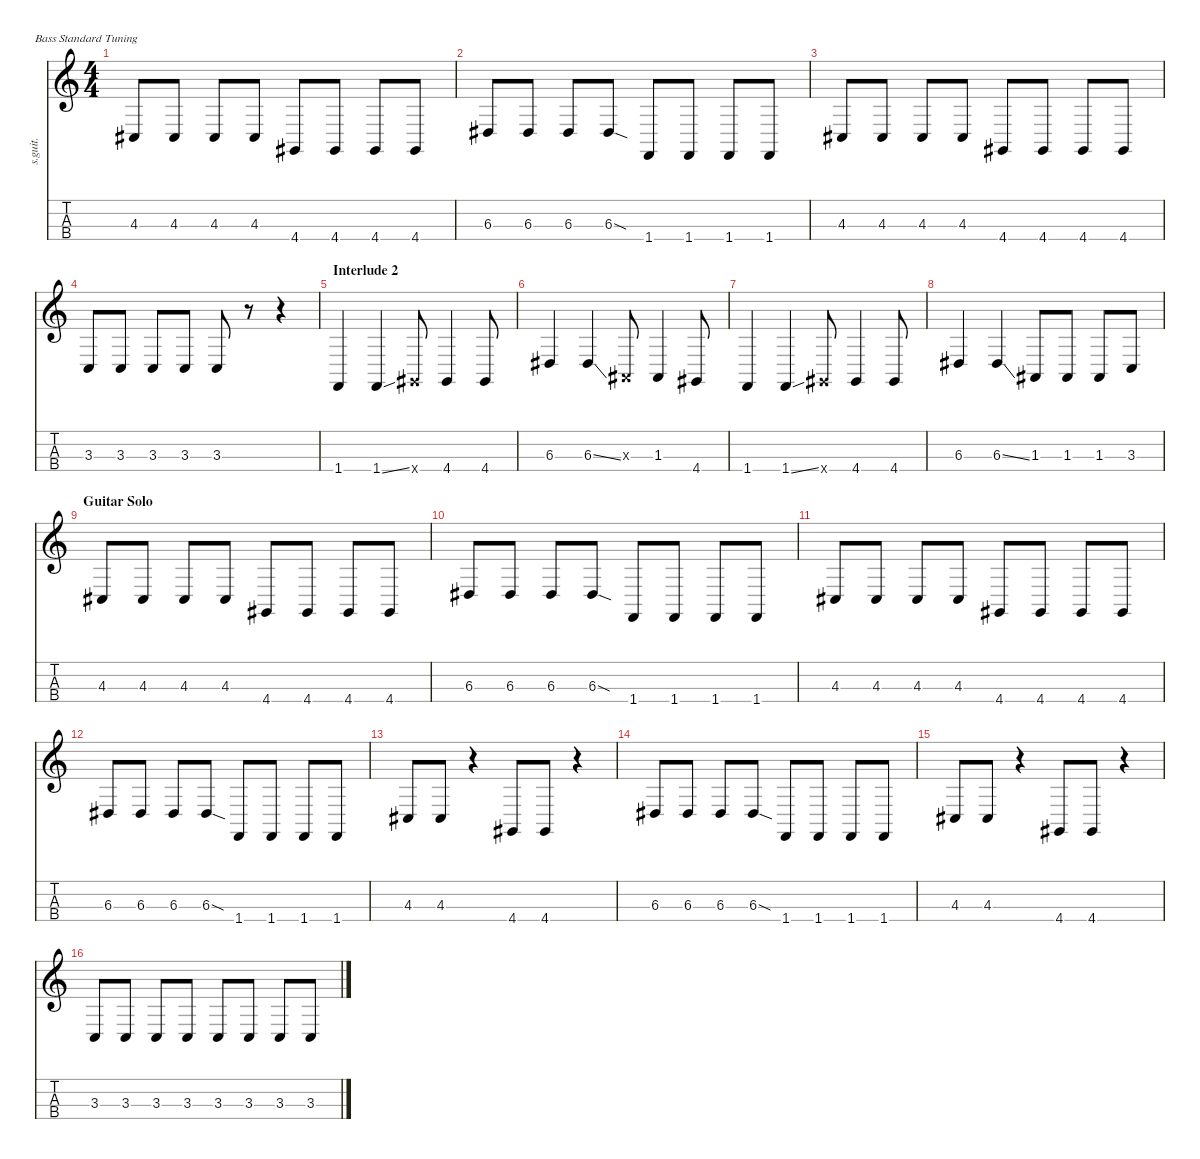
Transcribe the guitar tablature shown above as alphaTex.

\defaultSystemsLayout 4
\hideDynamics
\bracketExtendMode nobrackets
\track ("Mike Dirnt" "s.guit.") {instrument electricbasspick}
\staff {score tabs}
\tuning (G2 D2 A1 E1)
\ts (4 4)
\tempo (84 hide)
\clef g2
\ks c
4.3{acc #}.8{lyrics (0 "") lyrics (1 "") lyrics (2 "") lyrics (3 "") lyrics (4 "") dy f} 4.3{acc #}.8{lyrics (0 "") lyrics (1 "") lyrics (2 "") lyrics (3 "") lyrics (4 "")} 4.3{acc #}.8{lyrics (0 "") lyrics (1 "") lyrics (2 "") lyrics (3 "") lyrics (4 "")} 4.3{acc #}.8{lyrics (0 "") lyrics (1 "") lyrics (2 "") lyrics (3 "") lyrics (4 "")} 4.4{acc #}.8{lyrics (0 "") lyrics (1 "") lyrics (2 "") lyrics (3 "") lyrics (4 "")} 4.4{acc #}.8{lyrics (0 "") lyrics (1 "") lyrics (2 "") lyrics (3 "") lyrics (4 "")} 4.4{acc #}.8{lyrics (0 "") lyrics (1 "") lyrics (2 "") lyrics (3 "") lyrics (4 "")} 4.4{acc #}.8{lyrics (0 "") lyrics (1 "") lyrics (2 "") lyrics (3 "") lyrics (4 "")} |
6.3{acc #}.8{lyrics (0 "") lyrics (1 "") lyrics (2 "") lyrics (3 "") lyrics (4 "")} 6.3{acc #}.8{lyrics (0 "") lyrics (1 "") lyrics (2 "") lyrics (3 "") lyrics (4 "")} 6.3{acc #}.8{lyrics (0 "") lyrics (1 "") lyrics (2 "") lyrics (3 "") lyrics (4 "")} 6.3{sod acc #}.8{lyrics (0 "") lyrics (1 "") lyrics (2 "") lyrics (3 "") lyrics (4 "")} 1.4.8{lyrics (0 "") lyrics (1 "") lyrics (2 "") lyrics (3 "") lyrics (4 "")} 1.4.8{lyrics (0 "") lyrics (1 "") lyrics (2 "") lyrics (3 "") lyrics (4 "")} 1.4.8{lyrics (0 "") lyrics (1 "") lyrics (2 "") lyrics (3 "") lyrics (4 "")} 1.4.8{lyrics (0 "") lyrics (1 "") lyrics (2 "") lyrics (3 "") lyrics (4 "")} |
4.3{acc #}.8{lyrics (0 "") lyrics (1 "") lyrics (2 "") lyrics (3 "") lyrics (4 "")} 4.3{acc #}.8{lyrics (0 "") lyrics (1 "") lyrics (2 "") lyrics (3 "") lyrics (4 "")} 4.3{acc #}.8{lyrics (0 "") lyrics (1 "") lyrics (2 "") lyrics (3 "") lyrics (4 "")} 4.3{acc #}.8{lyrics (0 "") lyrics (1 "") lyrics (2 "") lyrics (3 "") lyrics (4 "")} 4.4{acc #}.8{lyrics (0 "") lyrics (1 "") lyrics (2 "") lyrics (3 "") lyrics (4 "")} 4.4{acc #}.8{lyrics (0 "") lyrics (1 "") lyrics (2 "") lyrics (3 "") lyrics (4 "")} 4.4{acc #}.8{lyrics (0 "") lyrics (1 "") lyrics (2 "") lyrics (3 "") lyrics (4 "")} 4.4{acc #}.8{lyrics (0 "") lyrics (1 "") lyrics (2 "") lyrics (3 "") lyrics (4 "")} |
3.3.8{lyrics (0 "") lyrics (1 "") lyrics (2 "") lyrics (3 "") lyrics (4 "")} 3.3.8{lyrics (0 "") lyrics (1 "") lyrics (2 "") lyrics (3 "") lyrics (4 "")} 3.3.8{lyrics (0 "") lyrics (1 "") lyrics (2 "") lyrics (3 "") lyrics (4 "")} 3.3.8{lyrics (0 "") lyrics (1 "") lyrics (2 "") lyrics (3 "") lyrics (4 "")} 3.3.8{lyrics (0 "") lyrics (1 "") lyrics (2 "") lyrics (3 "") lyrics (4 "")} r.8 r.4 |
\section ("" "Interlude 2")
1.4.4{lyrics (0 "") lyrics (1 "") lyrics (2 "") lyrics (3 "") lyrics (4 "")} 1.4{ss}.4{lyrics (0 "") lyrics (1 "") lyrics (2 "") lyrics (3 "") lyrics (4 "")} 4.4{x acc #}.8{lyrics (0 "") lyrics (1 "") lyrics (2 "") lyrics (3 "") lyrics (4 "")} 4.4{acc #}.4{lyrics (0 "") lyrics (1 "") lyrics (2 "") lyrics (3 "") lyrics (4 "")} 4.4{acc #}.8{lyrics (0 "") lyrics (1 "") lyrics (2 "") lyrics (3 "") lyrics (4 "")} |
6.3{acc #}.4{lyrics (0 "") lyrics (1 "") lyrics (2 "") lyrics (3 "") lyrics (4 "")} 6.3{ss acc #}.4{lyrics (0 "") lyrics (1 "") lyrics (2 "") lyrics (3 "") lyrics (4 "")} 1.3{x acc #}.8{lyrics (0 "") lyrics (1 "") lyrics (2 "") lyrics (3 "") lyrics (4 "")} 1.3{acc #}.4{lyrics (0 "") lyrics (1 "") lyrics (2 "") lyrics (3 "") lyrics (4 "")} 4.4{acc #}.8{lyrics (0 "") lyrics (1 "") lyrics (2 "") lyrics (3 "") lyrics (4 "")} |
1.4.4{lyrics (0 "") lyrics (1 "") lyrics (2 "") lyrics (3 "") lyrics (4 "")} 1.4{ss}.4{lyrics (0 "") lyrics (1 "") lyrics (2 "") lyrics (3 "") lyrics (4 "")} 4.4{x acc #}.8{lyrics (0 "") lyrics (1 "") lyrics (2 "") lyrics (3 "") lyrics (4 "")} 4.4{acc #}.4{lyrics (0 "") lyrics (1 "") lyrics (2 "") lyrics (3 "") lyrics (4 "")} 4.4{acc #}.8{lyrics (0 "") lyrics (1 "") lyrics (2 "") lyrics (3 "") lyrics (4 "")} |
6.3{acc #}.4{lyrics (0 "") lyrics (1 "") lyrics (2 "") lyrics (3 "") lyrics (4 "")} 6.3{ss acc #}.4{lyrics (0 "") lyrics (1 "") lyrics (2 "") lyrics (3 "") lyrics (4 "")} 1.3{acc #}.8{lyrics (0 "") lyrics (1 "") lyrics (2 "") lyrics (3 "") lyrics (4 "")} 1.3{acc #}.8{lyrics (0 "") lyrics (1 "") lyrics (2 "") lyrics (3 "") lyrics (4 "")} 1.3{acc #}.8{lyrics (0 "") lyrics (1 "") lyrics (2 "") lyrics (3 "") lyrics (4 "")} 3.3.8{lyrics (0 "") lyrics (1 "") lyrics (2 "") lyrics (3 "") lyrics (4 "")} |
\section ("" "Guitar Solo")
4.3{acc #}.8{lyrics (0 "") lyrics (1 "") lyrics (2 "") lyrics (3 "") lyrics (4 "")} 4.3{acc #}.8{lyrics (0 "") lyrics (1 "") lyrics (2 "") lyrics (3 "") lyrics (4 "")} 4.3{acc #}.8{lyrics (0 "") lyrics (1 "") lyrics (2 "") lyrics (3 "") lyrics (4 "")} 4.3{acc #}.8{lyrics (0 "") lyrics (1 "") lyrics (2 "") lyrics (3 "") lyrics (4 "")} 4.4{acc #}.8{lyrics (0 "") lyrics (1 "") lyrics (2 "") lyrics (3 "") lyrics (4 "")} 4.4{acc #}.8{lyrics (0 "") lyrics (1 "") lyrics (2 "") lyrics (3 "") lyrics (4 "")} 4.4{acc #}.8{lyrics (0 "") lyrics (1 "") lyrics (2 "") lyrics (3 "") lyrics (4 "")} 4.4{acc #}.8{lyrics (0 "") lyrics (1 "") lyrics (2 "") lyrics (3 "") lyrics (4 "")} |
6.3{acc #}.8{lyrics (0 "") lyrics (1 "") lyrics (2 "") lyrics (3 "") lyrics (4 "")} 6.3{acc #}.8{lyrics (0 "") lyrics (1 "") lyrics (2 "") lyrics (3 "") lyrics (4 "")} 6.3{acc #}.8{lyrics (0 "") lyrics (1 "") lyrics (2 "") lyrics (3 "") lyrics (4 "")} 6.3{sod acc #}.8{lyrics (0 "") lyrics (1 "") lyrics (2 "") lyrics (3 "") lyrics (4 "")} 1.4.8{lyrics (0 "") lyrics (1 "") lyrics (2 "") lyrics (3 "") lyrics (4 "")} 1.4.8{lyrics (0 "") lyrics (1 "") lyrics (2 "") lyrics (3 "") lyrics (4 "")} 1.4.8{lyrics (0 "") lyrics (1 "") lyrics (2 "") lyrics (3 "") lyrics (4 "")} 1.4.8{lyrics (0 "") lyrics (1 "") lyrics (2 "") lyrics (3 "") lyrics (4 "")} |
4.3{acc #}.8{lyrics (0 "") lyrics (1 "") lyrics (2 "") lyrics (3 "") lyrics (4 "")} 4.3{acc #}.8{lyrics (0 "") lyrics (1 "") lyrics (2 "") lyrics (3 "") lyrics (4 "")} 4.3{acc #}.8{lyrics (0 "") lyrics (1 "") lyrics (2 "") lyrics (3 "") lyrics (4 "")} 4.3{acc #}.8{lyrics (0 "") lyrics (1 "") lyrics (2 "") lyrics (3 "") lyrics (4 "")} 4.4{acc #}.8{lyrics (0 "") lyrics (1 "") lyrics (2 "") lyrics (3 "") lyrics (4 "")} 4.4{acc #}.8{lyrics (0 "") lyrics (1 "") lyrics (2 "") lyrics (3 "") lyrics (4 "")} 4.4{acc #}.8{lyrics (0 "") lyrics (1 "") lyrics (2 "") lyrics (3 "") lyrics (4 "")} 4.4{acc #}.8{lyrics (0 "") lyrics (1 "") lyrics (2 "") lyrics (3 "") lyrics (4 "")} |
6.3{acc #}.8{lyrics (0 "") lyrics (1 "") lyrics (2 "") lyrics (3 "") lyrics (4 "")} 6.3{acc #}.8{lyrics (0 "") lyrics (1 "") lyrics (2 "") lyrics (3 "") lyrics (4 "")} 6.3{acc #}.8{lyrics (0 "") lyrics (1 "") lyrics (2 "") lyrics (3 "") lyrics (4 "")} 6.3{sod acc #}.8{lyrics (0 "") lyrics (1 "") lyrics (2 "") lyrics (3 "") lyrics (4 "")} 1.4.8{lyrics (0 "") lyrics (1 "") lyrics (2 "") lyrics (3 "") lyrics (4 "")} 1.4.8{lyrics (0 "") lyrics (1 "") lyrics (2 "") lyrics (3 "") lyrics (4 "")} 1.4.8{lyrics (0 "") lyrics (1 "") lyrics (2 "") lyrics (3 "") lyrics (4 "")} 1.4.8{lyrics (0 "") lyrics (1 "") lyrics (2 "") lyrics (3 "") lyrics (4 "")} |
4.3{acc #}.8{lyrics (0 "") lyrics (1 "") lyrics (2 "") lyrics (3 "") lyrics (4 "")} 4.3{acc #}.8{lyrics (0 "") lyrics (1 "") lyrics (2 "") lyrics (3 "") lyrics (4 "")} r.4 4.4{acc #}.8{lyrics (0 "") lyrics (1 "") lyrics (2 "") lyrics (3 "") lyrics (4 "")} 4.4{acc #}.8{lyrics (0 "") lyrics (1 "") lyrics (2 "") lyrics (3 "") lyrics (4 "")} r.4 |
6.3{acc #}.8{lyrics (0 "") lyrics (1 "") lyrics (2 "") lyrics (3 "") lyrics (4 "")} 6.3{acc #}.8{lyrics (0 "") lyrics (1 "") lyrics (2 "") lyrics (3 "") lyrics (4 "")} 6.3{acc #}.8{lyrics (0 "") lyrics (1 "") lyrics (2 "") lyrics (3 "") lyrics (4 "")} 6.3{sod acc #}.8{lyrics (0 "") lyrics (1 "") lyrics (2 "") lyrics (3 "") lyrics (4 "")} 1.4.8{lyrics (0 "") lyrics (1 "") lyrics (2 "") lyrics (3 "") lyrics (4 "")} 1.4.8{lyrics (0 "") lyrics (1 "") lyrics (2 "") lyrics (3 "") lyrics (4 "")} 1.4.8{lyrics (0 "") lyrics (1 "") lyrics (2 "") lyrics (3 "") lyrics (4 "")} 1.4.8{lyrics (0 "") lyrics (1 "") lyrics (2 "") lyrics (3 "") lyrics (4 "")} |
4.3{acc #}.8{lyrics (0 "") lyrics (1 "") lyrics (2 "") lyrics (3 "") lyrics (4 "")} 4.3{acc #}.8{lyrics (0 "") lyrics (1 "") lyrics (2 "") lyrics (3 "") lyrics (4 "")} r.4 4.4{acc #}.8{lyrics (0 "") lyrics (1 "") lyrics (2 "") lyrics (3 "") lyrics (4 "")} 4.4{acc #}.8{lyrics (0 "") lyrics (1 "") lyrics (2 "") lyrics (3 "") lyrics (4 "")} r.4 |
3.3.8{lyrics (0 "") lyrics (1 "") lyrics (2 "") lyrics (3 "") lyrics (4 "")} 3.3.8{lyrics (0 "") lyrics (1 "") lyrics (2 "") lyrics (3 "") lyrics (4 "")} 3.3.8{lyrics (0 "") lyrics (1 "") lyrics (2 "") lyrics (3 "") lyrics (4 "")} 3.3.8{lyrics (0 "") lyrics (1 "") lyrics (2 "") lyrics (3 "") lyrics (4 "")} 3.3.8{lyrics (0 "") lyrics (1 "") lyrics (2 "") lyrics (3 "") lyrics (4 "")} 3.3.8{lyrics (0 "") lyrics (1 "") lyrics (2 "") lyrics (3 "") lyrics (4 "")} 3.3.8{lyrics (0 "") lyrics (1 "") lyrics (2 "") lyrics (3 "") lyrics (4 "")} 3.3.8{lyrics (0 "") lyrics (1 "") lyrics (2 "") lyrics (3 "") lyrics (4 "")}
